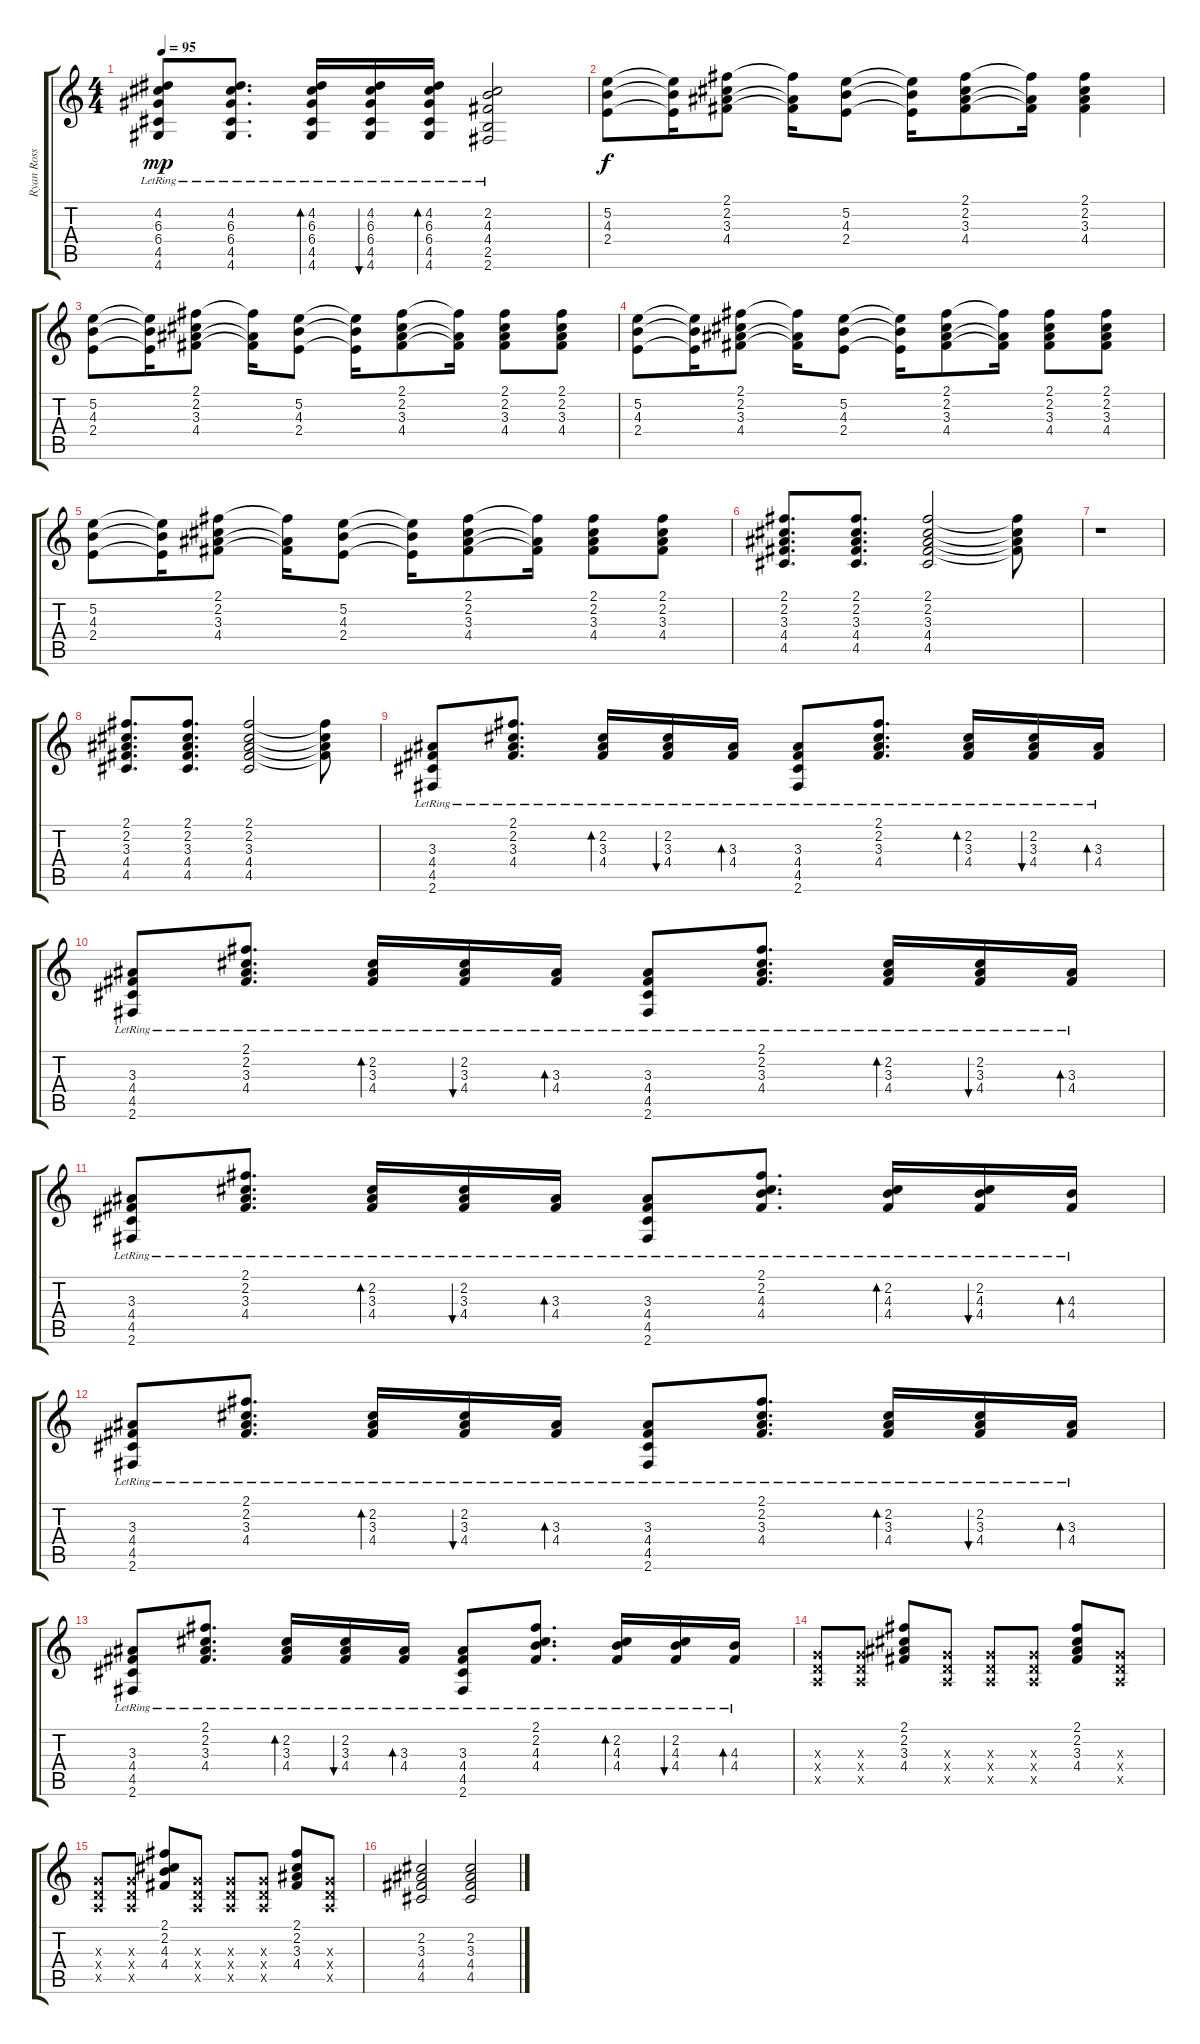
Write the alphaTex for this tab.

\track ("Ryan Ross" "Ryan Ross") {instrument electricguitarclean}
\staff {score tabs}
\tuning (E4 B3 G3 D3 A2 E2) {hide}
\ts (4 4)
\tempo 95
\clef g2
\ks c
(4.2 6.3 6.4 4.5{lr} 4.6).8{dy mp} (4.2{lr} 6.3{lr} 6.4{lr} 4.5 4.6).8{d} (4.2{lr} 6.3{lr} 6.4{lr} 4.5 4.6).16{bd 60} (4.2{lr} 6.3{lr} 6.4{lr} 4.5 4.6).16{bu 60} (4.2 6.3{lr} 6.4{lr} 4.5 4.6).16{bd 60} (2.2 4.3 4.4 2.5{lr} 2.6).2 |
(5.2 4.3 2.4).8{dy f} (5.2{t} 4.3{t} 2.4{t}).16 (2.1 2.2 3.3 4.4).8 (2.1{t} 3.3{t} 4.4{t}).16 (5.2 4.3 2.4).8 (5.2{t} 4.3{t} 2.4{t}).16 (2.1 2.2 3.3 4.4).8 (2.1{t} 3.3{t} 4.4{t}).16 (2.1 2.2 3.3 4.4).4 |
(5.2 4.3 2.4).8 (5.2{t} 4.3{t} 2.4{t}).16 (2.1 2.2 3.3 4.4).8 (2.1{t} 3.3{t} 4.4{t}).16 (5.2 4.3 2.4).8 (5.2{t} 4.3{t} 2.4{t}).16 (2.1 2.2 3.3 4.4).8 (2.1{t} 3.3{t} 4.4{t}).16 (2.1 2.2 3.3 4.4).8 (2.1 2.2 3.3 4.4).8 |
(5.2 4.3 2.4).8 (5.2{t} 4.3{t} 2.4{t}).16 (2.1 2.2 3.3 4.4).8 (2.1{t} 3.3{t} 4.4{t}).16 (5.2 4.3 2.4).8 (5.2{t} 4.3{t} 2.4{t}).16 (2.1 2.2 3.3 4.4).8 (2.1{t} 3.3{t} 4.4{t}).16 (2.1 2.2 3.3 4.4).8 (2.1 2.2 3.3 4.4).8 |
(5.2 4.3 2.4).8 (5.2{t} 4.3{t} 2.4{t}).16 (2.1 2.2 3.3 4.4).8 (2.1{t} 3.3{t} 4.4{t}).16 (5.2 4.3 2.4).8 (5.2{t} 4.3{t} 2.4{t}).16 (2.1 2.2 3.3 4.4).8 (2.1{t} 3.3{t} 4.4{t}).16 (2.1 2.2 3.3 4.4).8 (2.1 2.2 3.3 4.4).8 |
(2.1 2.2 3.3 4.4 4.5).8{d} (2.1 2.2 3.3 4.4 4.5).8{d} (2.1 2.2 3.3 4.4 4.5).2 (2.1{t} 2.2{t} 3.3{t} 4.4{t}).8 |
r.1 |
(2.1 2.2 3.3 4.4 4.5).8{d} (2.1 2.2 3.3 4.4 4.5).8{d} (2.1 2.2 3.3 4.4 4.5).2 (2.1{t} 2.2{t} 3.3{t} 4.4{t}).8 |
(3.3 4.4 4.5{lr} 2.6).8{instrument acousticguitarsteel} (2.1 2.2{lr} 3.3{lr} 4.4{lr}).8{d} (2.2{lr} 3.3{lr} 4.4{lr}).16{bd 60} (2.2{lr} 3.3{lr} 4.4{lr}).16{bu 60} (3.3{lr} 4.4{lr}).16{bd 60} (3.3 4.4 4.5{lr} 2.6).8 (2.1 2.2{lr} 3.3{lr} 4.4{lr}).8{d} (2.2{lr} 3.3{lr} 4.4{lr}).16{bd 60} (2.2{lr} 3.3{lr} 4.4{lr}).16{bu 60} (3.3{lr} 4.4{lr}).16{bd 60} |
(3.3 4.4 4.5{lr} 2.6).8 (2.1 2.2{lr} 3.3{lr} 4.4{lr}).8{d} (2.2{lr} 3.3{lr} 4.4{lr}).16{bd 60} (2.2{lr} 3.3{lr} 4.4{lr}).16{bu 60} (3.3{lr} 4.4{lr}).16{bd 60} (3.3 4.4 4.5{lr} 2.6).8 (2.1 2.2{lr} 3.3{lr} 4.4{lr}).8{d} (2.2{lr} 3.3{lr} 4.4{lr}).16{bd 60} (2.2{lr} 3.3{lr} 4.4{lr}).16{bu 60} (3.3{lr} 4.4{lr}).16{bd 60} |
(3.3 4.4 4.5{lr} 2.6).8 (2.1 2.2{lr} 3.3{lr} 4.4{lr}).8{d} (2.2{lr} 3.3{lr} 4.4{lr}).16{bd 60} (2.2{lr} 3.3{lr} 4.4{lr}).16{bu 60} (3.3{lr} 4.4{lr}).16{bd 60} (3.3 4.4 4.5{lr} 2.6).8 (2.1 2.2{lr} 4.3{lr} 4.4{lr}).8{d} (2.2{lr} 4.3{lr} 4.4{lr}).16{bd 60} (2.2{lr} 4.3{lr} 4.4{lr}).16{bu 60} (4.3{lr} 4.4{lr}).16{bd 60} |
(3.3 4.4 4.5{lr} 2.6).8 (2.1 2.2{lr} 3.3{lr} 4.4{lr}).8{d} (2.2{lr} 3.3{lr} 4.4{lr}).16{bd 60} (2.2{lr} 3.3{lr} 4.4{lr}).16{bu 60} (3.3{lr} 4.4{lr}).16{bd 60} (3.3 4.4 4.5{lr} 2.6).8 (2.1 2.2{lr} 3.3{lr} 4.4{lr}).8{d} (2.2{lr} 3.3{lr} 4.4{lr}).16{bd 60} (2.2{lr} 3.3{lr} 4.4{lr}).16{bu 60} (3.3{lr} 4.4{lr}).16{bd 60} |
(3.3 4.4 4.5{lr} 2.6).8 (2.1 2.2{lr} 3.3{lr} 4.4{lr}).8{d} (2.2{lr} 3.3{lr} 4.4{lr}).16{bd 60} (2.2{lr} 3.3{lr} 4.4{lr}).16{bu 60} (3.3{lr} 4.4{lr}).16{bd 60} (3.3 4.4 4.5{lr} 2.6).8 (2.1 2.2{lr} 4.3{lr} 4.4{lr}).8{d} (2.2{lr} 4.3{lr} 4.4{lr}).16{bd 60} (2.2{lr} 4.3{lr} 4.4{lr}).16{bu 60} (4.3{lr} 4.4{lr}).16{bd 60} |
(0.3{x} 0.4{x} 0.5{x}).8{instrument electricguitarclean} (0.3{x} 0.4{x} 0.5{x}).8 (2.1 2.2 3.3 4.4).8 (0.3{x} 0.4{x} 0.5{x}).8 (0.3{x} 0.4{x} 0.5{x}).8 (0.3{x} 0.4{x} 0.5{x}).8 (2.1 2.2 3.3 4.4).8 (0.3{x} 0.4{x} 0.5{x}).8 |
(0.3{x} 0.4{x} 0.5{x}).8 (0.3{x} 0.4{x} 0.5{x}).8 (2.1 2.2 4.3 4.4).8 (0.3{x} 0.4{x} 0.5{x}).8 (0.3{x} 0.4{x} 0.5{x}).8 (0.3{x} 0.4{x} 0.5{x}).8 (2.1 2.2 3.3 4.4).8 (0.3{x} 0.4{x} 0.5{x}).8 |
(2.2 3.3 4.4 4.5).2 (2.2 3.3 4.4 4.5).2
